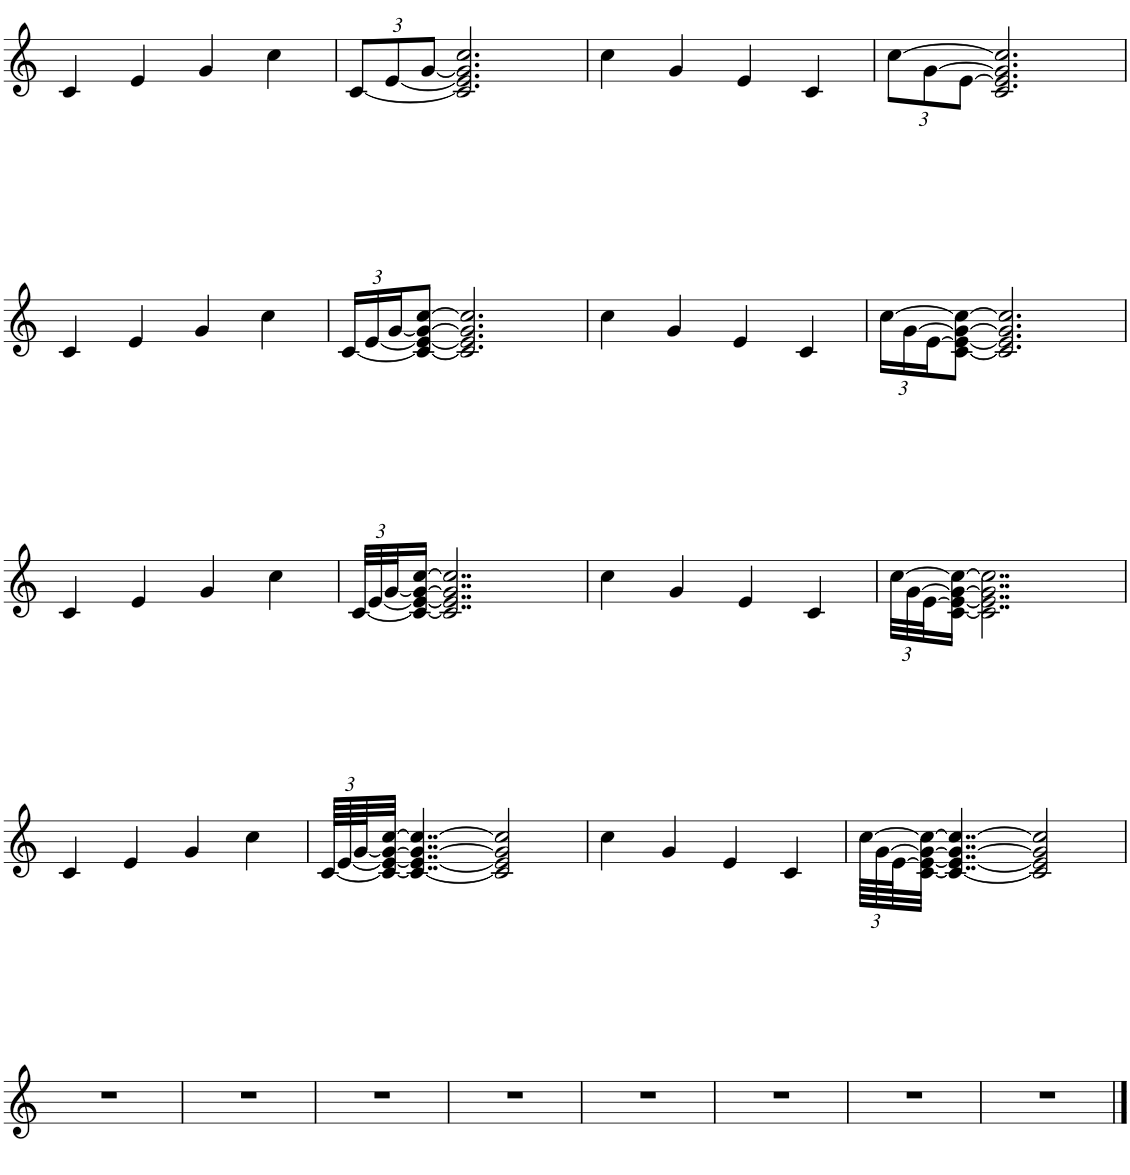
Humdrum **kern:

**kern
*part1
*staff1
*I"Ukulele
*I'Uk.
!!LO:PB:g=z
*clefG2
*k[]
*M4/4
=23
4c/
4e/
4g/
4cc\
=24
*Xbrackettup
[12c/L
[12e/
[12g/J
2.c/] 2.e/] 2.g/] 2.cc/
=25
4cc\
4g/
4e/
4c/
=26
[12cc\L
[12g\
[12e\J
2.c/ 2.e/] 2.g/] 2.cc/]
!!LO:LB:g=z
=27
4c/
4e/
4g/
4cc\
=28
[24c/LL
[24e/
[24g/J
8c/_ 8e/_ 8g/_ [8cc/J
2.c/] 2.e/] 2.g/] 2.cc/]
=29
4cc\
4g/
4e/
4c/
=30
[24cc\LL
[24g\
[24e\J
[8c\ 8e\_ 8g\_ 8cc\_J
2.c/] 2.e/] 2.g/] 2.cc/]
!!LO:LB:g=z
=31
4c/
4e/
4g/
4cc\
=32
[48c/LLL
[48e/
[48g/J
16c/_ 16e/_ 16g/_ [16cc/JJ
2..c/] 2..e/] 2..g/] 2..cc/]
=33
4cc\
4g/
4e/
4c/
=34
[48cc\LLL
[48g\
[48e\J
[16c\ 16e\_ 16g\_ 16cc\_JJ
2..c\] 2..e\] 2..g\] 2..cc\]
!!LO:LB:g=z
=35
4c/
4e/
4g/
4cc\
=36
[96c/LLLL
[96e/
[96g/J
32c/_ 32e/_ 32g/_ [32cc/JJJ
4..c/_ 4..e/_ 4..g/_ 4..cc/_
2c/] 2e/] 2g/] 2cc/]
=37
4cc\
4g/
4e/
4c/
=38
[96cc\LLLL
[96g\
[96e\J
[32c\ 32e\_ 32g\_ 32cc\_JJJ
4..c/_ 4..e/_ 4..g/_ 4..cc/_
2c/] 2e/] 2g/] 2cc/]
!!LO:LB:g=z
=39
1r
=40
1r
=41
1r
=42
1r
=43
1r
=44
1r
=45
1r
=46
1r
==
*-
